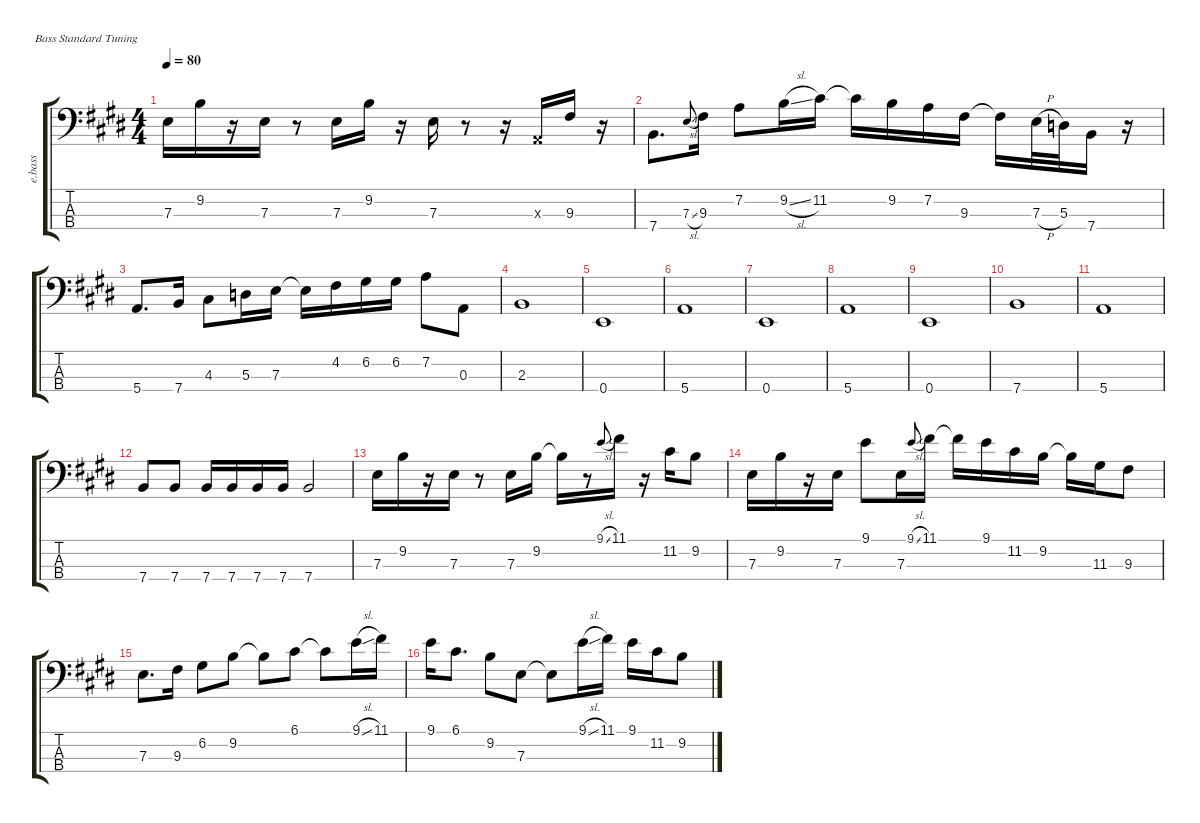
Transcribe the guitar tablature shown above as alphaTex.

\defaultSystemsLayout 4
\hideDynamics
\bracketExtendMode groupsimilarinstruments
\otherSystemsTrackNameOrientation horizontal
\chordDiagramsInScore
\track ("E.Bass" "e.bass") {instrument electricbassfinger}
\staff {score tabs}
\tuning (G2 D2 A1 E1)
\ts (4 4)
\tempo 80
\clef f4
\ks e
7.3{acc forcenatural}.16{dy mf} 9.2{acc forcenatural}.16 r.16 7.3{acc forcenatural}.16 r.8 7.3{acc forcenatural}.16 9.2{acc forcenatural}.16 r.16 7.3{acc forcenatural}.16 r.8 r.16 0.3{x acc forcenatural}.16 9.3{acc #}.16 r.16 |
7.4{acc forcenatural}.8{d} 7.3{sl acc forcenatural}.8{gr onbeat} 9.3{acc #}.16 7.2{acc forcenatural}.8 9.2{sl acc forcenatural}.16 11.2{acc #}.16 11.2{t acc #}.16 9.2{acc forcenatural}.16 7.2{acc forcenatural}.16 9.3{acc #}.16 9.3{t acc #}.16 7.3{h acc forcenatural}.32 5.3{acc forcenatural}.32 7.4{acc forcenatural}.16 r.16 |
5.4{acc forcenatural}.8{d} 7.4{acc forcenatural}.16 4.3{acc #}.8 5.3{acc forcenatural}.16 7.3{acc forcenatural}.16 7.3{t acc forcenatural}.16 4.2{acc #}.16 6.2{acc #}.16 6.2{acc #}.16 7.2{acc forcenatural}.8 0.3{acc forcenatural}.8 |
2.3{acc forcenatural}.1 |
0.4{acc forcenatural}.1 |
5.4{acc forcenatural}.1 |
0.4{acc forcenatural}.1 |
5.4{acc forcenatural}.1 |
0.4{acc forcenatural}.1 |
7.4{acc forcenatural}.1 |
5.4{acc forcenatural}.1 |
7.4{acc forcenatural}.8 7.4{acc forcenatural}.8 7.4{acc forcenatural}.16 7.4{acc forcenatural}.16 7.4{acc forcenatural}.16 7.4{acc forcenatural}.16 7.4{acc forcenatural}.2 |
7.3{acc forcenatural}.16 9.2{acc forcenatural}.16 r.16 7.3{acc forcenatural}.16 r.8 7.3{acc forcenatural}.16 9.2{acc forcenatural}.16 9.2{t acc forcenatural}.16 r.8 9.1{sl acc forcenatural}.8{gr onbeat} 11.1{acc #}.16 r.16 11.2{acc #}.16 9.2{acc forcenatural}.8 |
7.3{acc forcenatural}.16 9.2{acc forcenatural}.16 r.16 7.3{acc forcenatural}.16 9.1{acc forcenatural}.8 7.3{acc forcenatural}.16 9.1{sl acc forcenatural}.8{gr onbeat} 11.1{acc #}.16 11.1{t acc #}.16 9.1{acc forcenatural}.16 11.2{acc #}.16 9.2{acc forcenatural}.16 9.2{t acc forcenatural}.16 11.3{acc #}.16 9.3{acc #}.8 |
7.3{acc forcenatural}.8{d} 9.3{acc #}.16 6.2{acc #}.8 9.2{acc forcenatural}.8 9.2{t acc forcenatural}.8 6.1{acc #}.8 6.1{t acc #}.8 9.1{sl acc forcenatural}.16 11.1{acc #}.16 |
9.1{acc forcenatural}.16 6.1{acc #}.8{d} 9.2{acc forcenatural}.8 7.3{acc forcenatural}.8 7.3{t acc forcenatural}.8 9.1{sl acc forcenatural}.16 11.1{acc #}.16 9.1{acc forcenatural}.16 11.2{acc #}.16 9.2{acc forcenatural}.8
